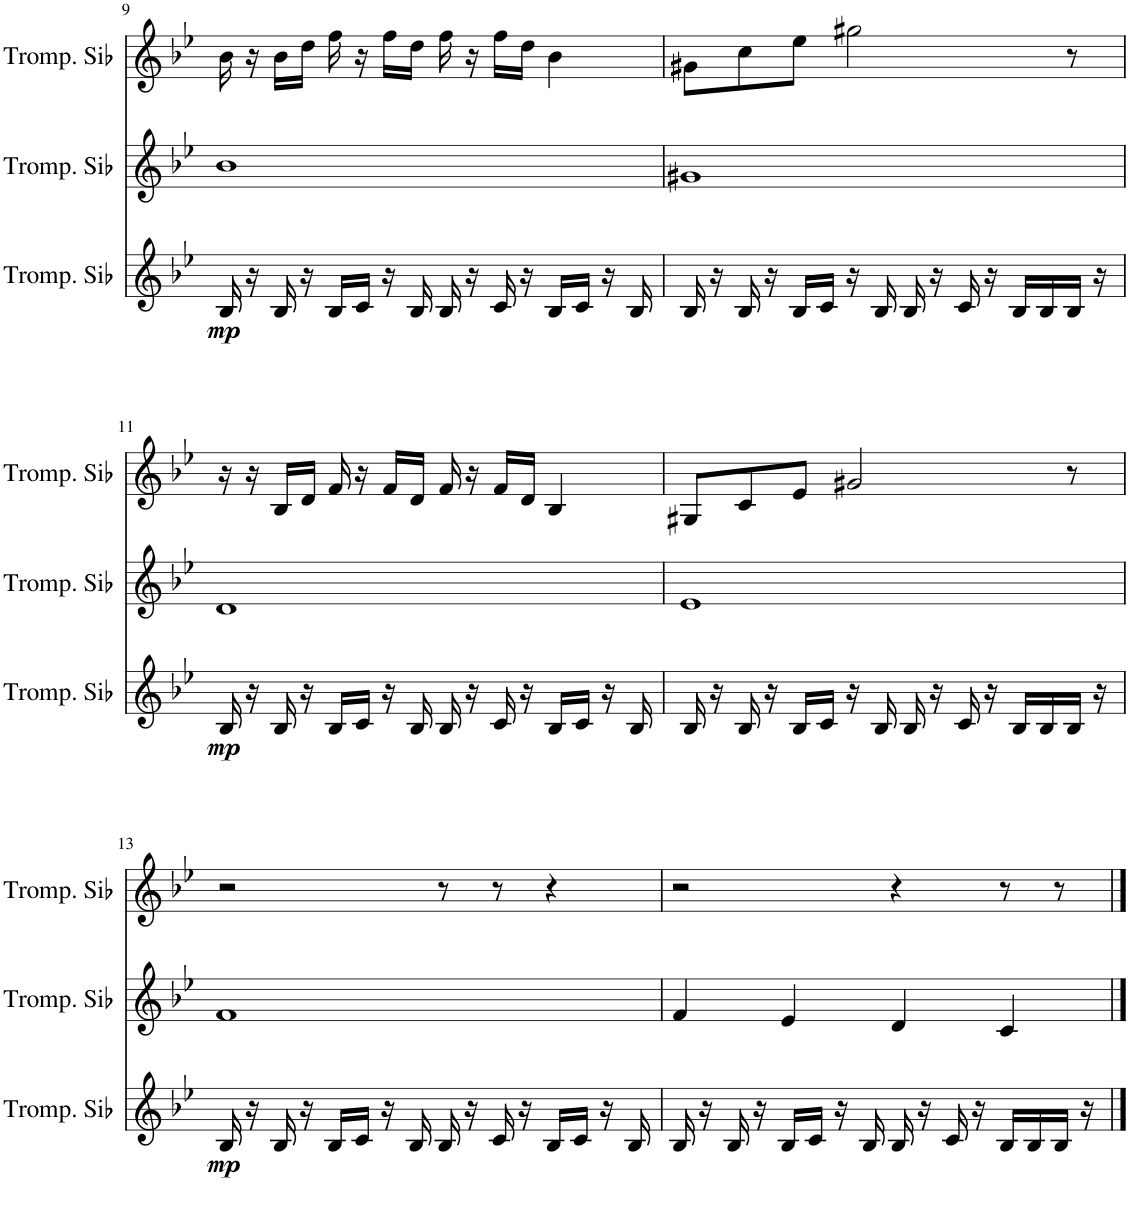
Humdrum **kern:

**kern	**dynam	**kern	**kern
*part3	*part3	*part2	*part1
*staff3	*staff3	*staff2	*staff1
*I"Trompette en Sib	*	*I"Trompette en Sib	*I"Trompette en Sib
*I'Tromp. Sib	*	*I'Tromp. Sib	*I'Tromp. Sib
!!LO:PB:g=z
*clefG2	*	*clefG2	*clefG2
*Trd1c2	*	*Trd1c2	*Trd1c2
*k[b-e-]	*	*k[b-e-]	*k[b-e-]
*M4/4	*	*M4/4	*M4/4
=9	=9	=9	=9
!	!LO:DY:b	!	!
16B-/	mp	1b-	16b-\
16r	.	.	16r
16B-/	.	.	16b-\LL
16r	.	.	16dd\JJ
16B-/LL	.	.	16ff\
16c/JJ	.	.	16r
16r	.	.	16ff\LL
16B-/	.	.	16dd\JJ
16B-/	.	.	16ff\
16r	.	.	16r
16c/	.	.	16ff\LL
16r	.	.	16dd\JJ
16B-/LL	.	.	4b-\
16c/JJ	.	.	.
16r	.	.	.
16B-/	.	.	.
=10	=10	=10	=10
16B-/	.	1g#X	8g#X\L
16r	.	.	.
16B-/	.	.	8cc\
16r	.	.	.
16B-/LL	.	.	8ee-\J
16c/JJ	.	.	.
16r	.	.	2gg#X\
16B-/	.	.	.
16B-/	.	.	.
16r	.	.	.
16c/	.	.	.
16r	.	.	.
16B-/LL	.	.	.
16B-/	.	.	.
16B-/JJ	.	.	8r
16r	.	.	.
!!LO:LB:g=z
=11	=11	=11	=11
!	!LO:DY:b	!	!
16B-/	mp	1d	16r
16r	.	.	16r
16B-/	.	.	16B-/LL
16r	.	.	16d/JJ
16B-/LL	.	.	16f/
16c/JJ	.	.	16r
16r	.	.	16f/LL
16B-/	.	.	16d/JJ
16B-/	.	.	16f/
16r	.	.	16r
16c/	.	.	16f/LL
16r	.	.	16d/JJ
16B-/LL	.	.	4B-/
16c/JJ	.	.	.
16r	.	.	.
16B-/	.	.	.
=12	=12	=12	=12
16B-/	.	1e-	8G#X/L
16r	.	.	.
16B-/	.	.	8c/
16r	.	.	.
16B-/LL	.	.	8e-/J
16c/JJ	.	.	.
16r	.	.	2g#X/
16B-/	.	.	.
16B-/	.	.	.
16r	.	.	.
16c/	.	.	.
16r	.	.	.
16B-/LL	.	.	.
16B-/	.	.	.
16B-/JJ	.	.	8r
16r	.	.	.
!!LO:LB:g=z
=13	=13	=13	=13
!	!LO:DY:b	!	!
16B-/	mp	1f	2r
16r	.	.	.
16B-/	.	.	.
16r	.	.	.
16B-/LL	.	.	.
16c/JJ	.	.	.
16r	.	.	.
16B-/	.	.	.
16B-/	.	.	8r
16r	.	.	.
16c/	.	.	8r
16r	.	.	.
16B-/LL	.	.	4r
16c/JJ	.	.	.
16r	.	.	.
16B-/	.	.	.
=14	=14	=14	=14
16B-/	.	4f/	2r
16r	.	.	.
16B-/	.	.	.
16r	.	.	.
16B-/LL	.	4e-/	.
16c/JJ	.	.	.
16r	.	.	.
16B-/	.	.	.
16B-/	.	4d/	4r
16r	.	.	.
16c/	.	.	.
16r	.	.	.
16B-/LL	.	4c/	8r
16B-/	.	.	.
16B-/JJ	.	.	8r
16r	.	.	.
==	==	==	==
*-	*-	*-	*-
